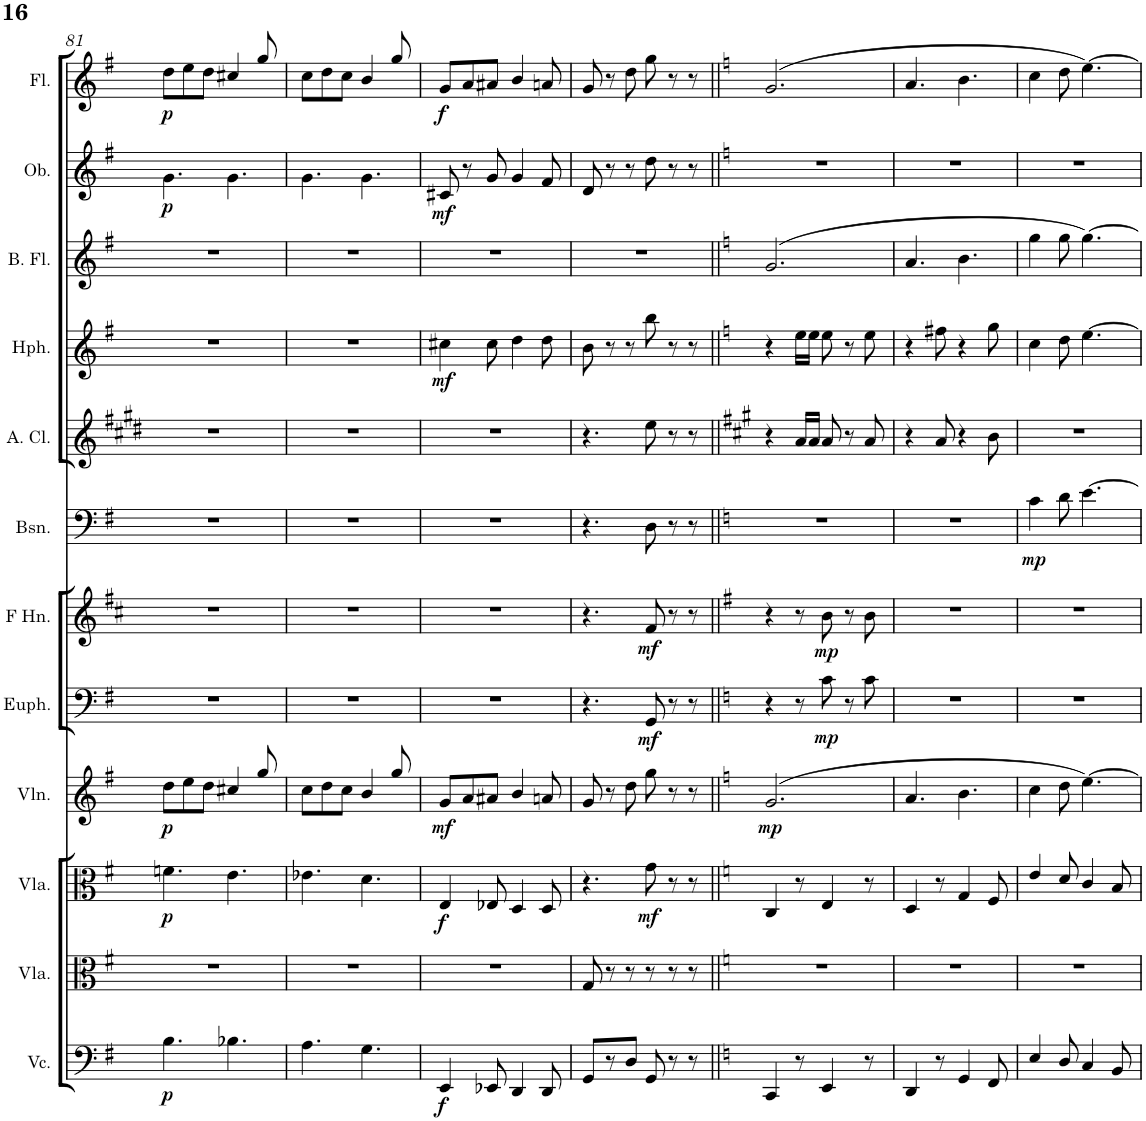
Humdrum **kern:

**kern	**dynam	**kern	**kern	**dynam	**kern	**dynam	**kern	**dynam	**kern	**dynam	**kern	**dynam	**kern	**kern	**dynam	**kern	**kern	**dynam	**kern	**dynam
*part12	*part12	*part11	*part10	*part10	*part9	*part9	*part8	*part8	*part7	*part7	*part6	*part6	*part5	*part4	*part4	*part3	*part2	*part2	*part1	*part1
*staff12	*staff12	*staff11	*staff10	*staff10	*staff9	*staff9	*staff8	*staff8	*staff7	*staff7	*staff6	*staff6	*staff5	*staff4	*staff4	*staff3	*staff2	*staff2	*staff1	*staff1
*I"Violoncello	*	*I"Viola	*I"Viola	*	*I"Violin	*	*I"Euphonium	*	*I"Horn in F	*	*I"Bassoon	*	*I"Alto Clarinet	*I"Heckelphone	*	*I"Bass Flute	*I"Oboe	*	*I"Flute	*
*I'Vc.	*	*I'Vla.	*I'Vla.	*	*I'Vln.	*	*I'Euph.	*	*	*	*I'Bsn.	*	*I'A. Cl.	*I'Hph.	*	*I'B. Fl.	*I'Ob.	*	*I'Fl.	*
!!LO:PB:g=z
*clefF4	*	*clefC3	*clefC3	*	*clefG2	*	*clefF4	*	*clefG2	*	*clefF4	*	*clefG2	*clefG2	*	*clefG2	*clefG2	*	*clefG2	*
*	*	*	*	*	*	*	*	*	*Trd4c7	*	*	*	*Trd5c9	*Trd7c12	*	*Trd7c12	*	*	*	*
*k[f#]	*	*k[f#]	*k[f#]	*	*k[f#]	*	*k[f#]	*	*k[f#c#]	*	*k[f#]	*	*k[f#c#g#d#]	*k[f#]	*	*k[f#]	*k[f#]	*	*k[f#]	*
*M6/8	*	*M6/8	*M6/8	*	*M6/8	*	*M6/8	*	*M6/8	*	*M6/8	*	*M6/8	*M6/8	*	*M6/8	*M6/8	*	*M6/8	*
=81	=81	=81	=81	=81	=81	=81	=81	=81	=81	=81	=81	=81	=81	=81	=81	=81	=81	=81	=81	=81
!	!LO:DY:b	!	!	!LO:DY:b	!	!LO:DY:b	!	!	!	!	!	!	!	!	!	!	!	!LO:DY:b	!	!LO:DY:b
4.B\	p	2.r	4.fn\	p	8dd\L	p	2.r	.	2.r	.	2.r	.	2.r	2.r	.	2.r	4.g\	p	8dd\L	p
.	.	.	.	.	8ee\	.	.	.	.	.	.	.	.	.	.	.	.	.	8ee\	.
.	.	.	.	.	8dd\J	.	.	.	.	.	.	.	.	.	.	.	.	.	8dd\J	.
4.B-X\	.	.	4.e\	.	4cc#X/	.	.	.	.	.	.	.	.	.	.	.	4.g\	.	4cc#X/	.
.	.	.	.	.	8gg/	.	.	.	.	.	.	.	.	.	.	.	.	.	8gg/	.
=82	=82	=82	=82	=82	=82	=82	=82	=82	=82	=82	=82	=82	=82	=82	=82	=82	=82	=82	=82	=82
4.A\	.	2.r	4.e-X\	.	8cc\L	.	2.r	.	2.r	.	2.r	.	2.r	2.r	.	2.r	4.g\	.	8cc\L	.
.	.	.	.	.	8dd\	.	.	.	.	.	.	.	.	.	.	.	.	.	8dd\	.
.	.	.	.	.	8cc\J	.	.	.	.	.	.	.	.	.	.	.	.	.	8cc\J	.
4.G\	.	.	4.d\	.	4b/	.	.	.	.	.	.	.	.	.	.	.	4.g\	.	4b/	.
.	.	.	.	.	8gg/	.	.	.	.	.	.	.	.	.	.	.	.	.	8gg/	.
=83	=83	=83	=83	=83	=83	=83	=83	=83	=83	=83	=83	=83	=83	=83	=83	=83	=83	=83	=83	=83
!	!LO:DY:b	!	!	!LO:DY:b	!	!LO:DY:b	!	!	!	!	!	!	!	!	!LO:DY:b	!	!	!LO:DY:b	!	!LO:DY:b
4EE/	f	2.r	4E/	f	8g/L	mf	2.r	.	2.r	.	2.r	.	2.r	4cc#X\	mf	2.r	8c#X/	mf	8g/L	f
.	.	.	.	.	8a/	.	.	.	.	.	.	.	.	.	.	.	8r	.	8a/	.
8EE-X/	.	.	8E-X/	.	8a#X/J	.	.	.	.	.	.	.	.	8cc#\	.	.	8g/	.	8a#X/J	.
4DD/	.	.	4D/	.	4b/	.	.	.	.	.	.	.	.	4dd\	.	.	4g/	.	4b/	.
8DD/	.	.	8D/	.	8an/	.	.	.	.	.	.	.	.	8dd\	.	.	8f#/	.	8an/	.
=84	=84	=84	=84	=84	=84	=84	=84	=84	=84	=84	=84	=84	=84	=84	=84	=84	=84	=84	=84	=84
8GG/L	.	8G/	4.r	.	8g/	.	4.r	.	4.r	.	4.r	.	4.r	8b\	.	2.r	8d/	.	8g/	.
8r	.	8r	.	.	8r	.	.	.	.	.	.	.	.	8r	.	.	8r	.	8r	.
8D/J	.	8r	.	.	8dd\	.	.	.	.	.	.	.	.	8r	.	.	8r	.	8dd\	.
!	!	!	!	!LO:DY:b	!	!	!	!LO:DY:b	!	!LO:DY:b	!	!	!	!	!	!	!	!	!	!
8GG/	.	8r	8g\	mf	8gg\	.	8GG/	mf	8f#/	mf	8D\	.	8ee\	8bb\	.	.	8dd\	.	8gg\	.
8r	.	8r	8r	.	8r	.	8r	.	8r	.	8r	.	8r	8r	.	.	8r	.	8r	.
8r	.	8r	8r	.	8r	.	8r	.	8r	.	8r	.	8r	8r	.	.	8r	.	8r	.
=85||	=85||	=85||	=85||	=85||	=85||	=85||	=85||	=85||	=85||	=85||	=85||	=85||	=85||	=85||	=85||	=85||	=85||	=85||	=85||	=85||
*k[]	*	*k[]	*k[]	*	*k[]	*	*k[]	*	*k[f#]	*	*k[]	*	*k[f#c#g#]	*k[]	*	*k[]	*k[]	*	*k[]	*
!	!	!	!	!	!	!LO:DY:b	!	!	!	!	!	!	!	!	!	!	!	!	!	!
4CC/	.	2.r	4C/	.	(2.g/	mp	4r	.	4r	.	2.r	.	4r	4r	.	(2.g/	2.r	.	(2.g/	.
8r	.	.	8r	.	.	.	8r	.	8r	.	.	.	16a/LL	16ee\LL	.	.	.	.	.	.
.	.	.	.	.	.	.	.	.	.	.	.	.	16a/JJ	16ee\JJ	.	.	.	.	.	.
!	!	!	!	!	!	!	!	!LO:DY:b	!	!LO:DY:b	!	!	!	!	!	!	!	!	!	!
4EE/	.	.	4E/	.	.	.	8c\	mp	8b\	mp	.	.	8a/	8ee\	.	.	.	.	.	.
.	.	.	.	.	.	.	8r	.	8r	.	.	.	8r	8r	.	.	.	.	.	.
8r	.	.	8r	.	.	.	8c\	.	8b\	.	.	.	8a/	8ee\	.	.	.	.	.	.
=86	=86	=86	=86	=86	=86	=86	=86	=86	=86	=86	=86	=86	=86	=86	=86	=86	=86	=86	=86	=86
4DD/	.	2.r	4D/	.	4.a/	.	2.r	.	2.r	.	2.r	.	4r	4r	.	4.a/	2.r	.	4.a/	.
8r	.	.	8r	.	.	.	.	.	.	.	.	.	8a/	8ff#X\	.	.	.	.	.	.
4GG/	.	.	4G/	.	4.b\	.	.	.	.	.	.	.	4r	4r	.	4.b\	.	.	4.b\	.
8FF/	.	.	8F/	.	.	.	.	.	.	.	.	.	8b\	8gg\	.	.	.	.	.	.
=87	=87	=87	=87	=87	=87	=87	=87	=87	=87	=87	=87	=87	=87	=87	=87	=87	=87	=87	=87	=87
!	!	!	!	!	!	!	!	!	!	!	!	!LO:DY:b	!	!	!	!	!	!	!	!
4E/	.	2.r	4e/	.	4cc\	.	2.r	.	2.r	.	4c\	mp	2.r	4cc\	.	4gg\	2.r	.	4cc\	.
8D/	.	.	8d/	.	8dd\	.	.	.	.	.	8d\	.	.	8dd\	.	8gg\	.	.	8dd\	.
4C/	.	.	4c/	.	[4.ee\)	.	.	.	.	.	[4.e\	.	.	[4.ee\	.	[4.gg\)	.	.	[4.ee\)	.
8BB/	.	.	8B/	.	.	.	.	.	.	.	.	.	.	.	.	.	.	.	.	.
=	=	=	=	=	=	=	=	=	=	=	=	=	=	=	=	=	=	=	=	=
*-	*-	*-	*-	*-	*-	*-	*-	*-	*-	*-	*-	*-	*-	*-	*-	*-	*-	*-	*-	*-
